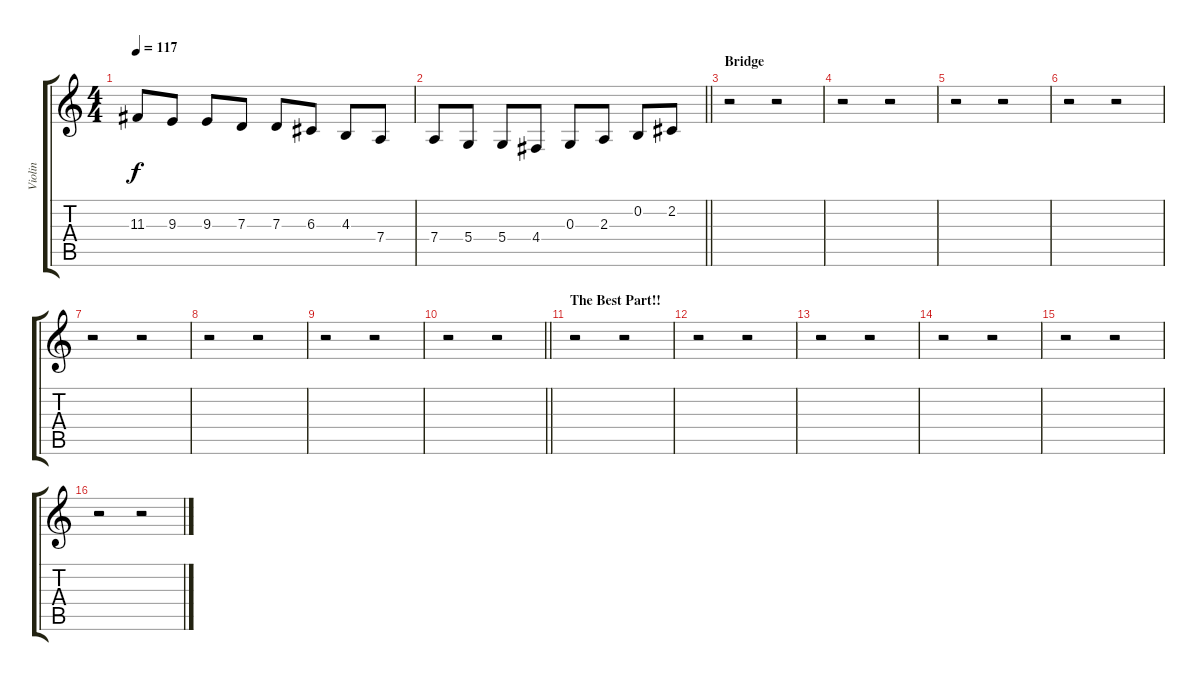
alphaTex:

\track ("Violin" "Violin") {instrument violin}
\staff {score tabs}
\tuning (E4 B3 G3 D3 A2 E2) {hide}
\ts (4 4)
\tempo 117
\clef g2
\ks c
11.3.8{dy f} 9.3.8 9.3.8 7.3.8 7.3.8 6.3.8 4.3.8 7.4.8 |
\barLineRight lightlight
7.4.8 5.4.8 5.4.8 4.4.8 0.3.8 2.3.8 0.2.8 2.2.8 |
\section ("" "Bridge")
r.2 r.2 |
r.2 r.2 |
r.2 r.2 |
r.2 r.2 |
r.2 r.2 |
r.2 r.2 |
r.2 r.2 |
\barLineRight lightlight
r.2 r.2 |
\section ("" "The Best Part!!")
r.2 r.2 |
r.2 r.2 |
r.2 r.2 |
r.2 r.2 |
r.2 r.2 |
r.2 r.2
